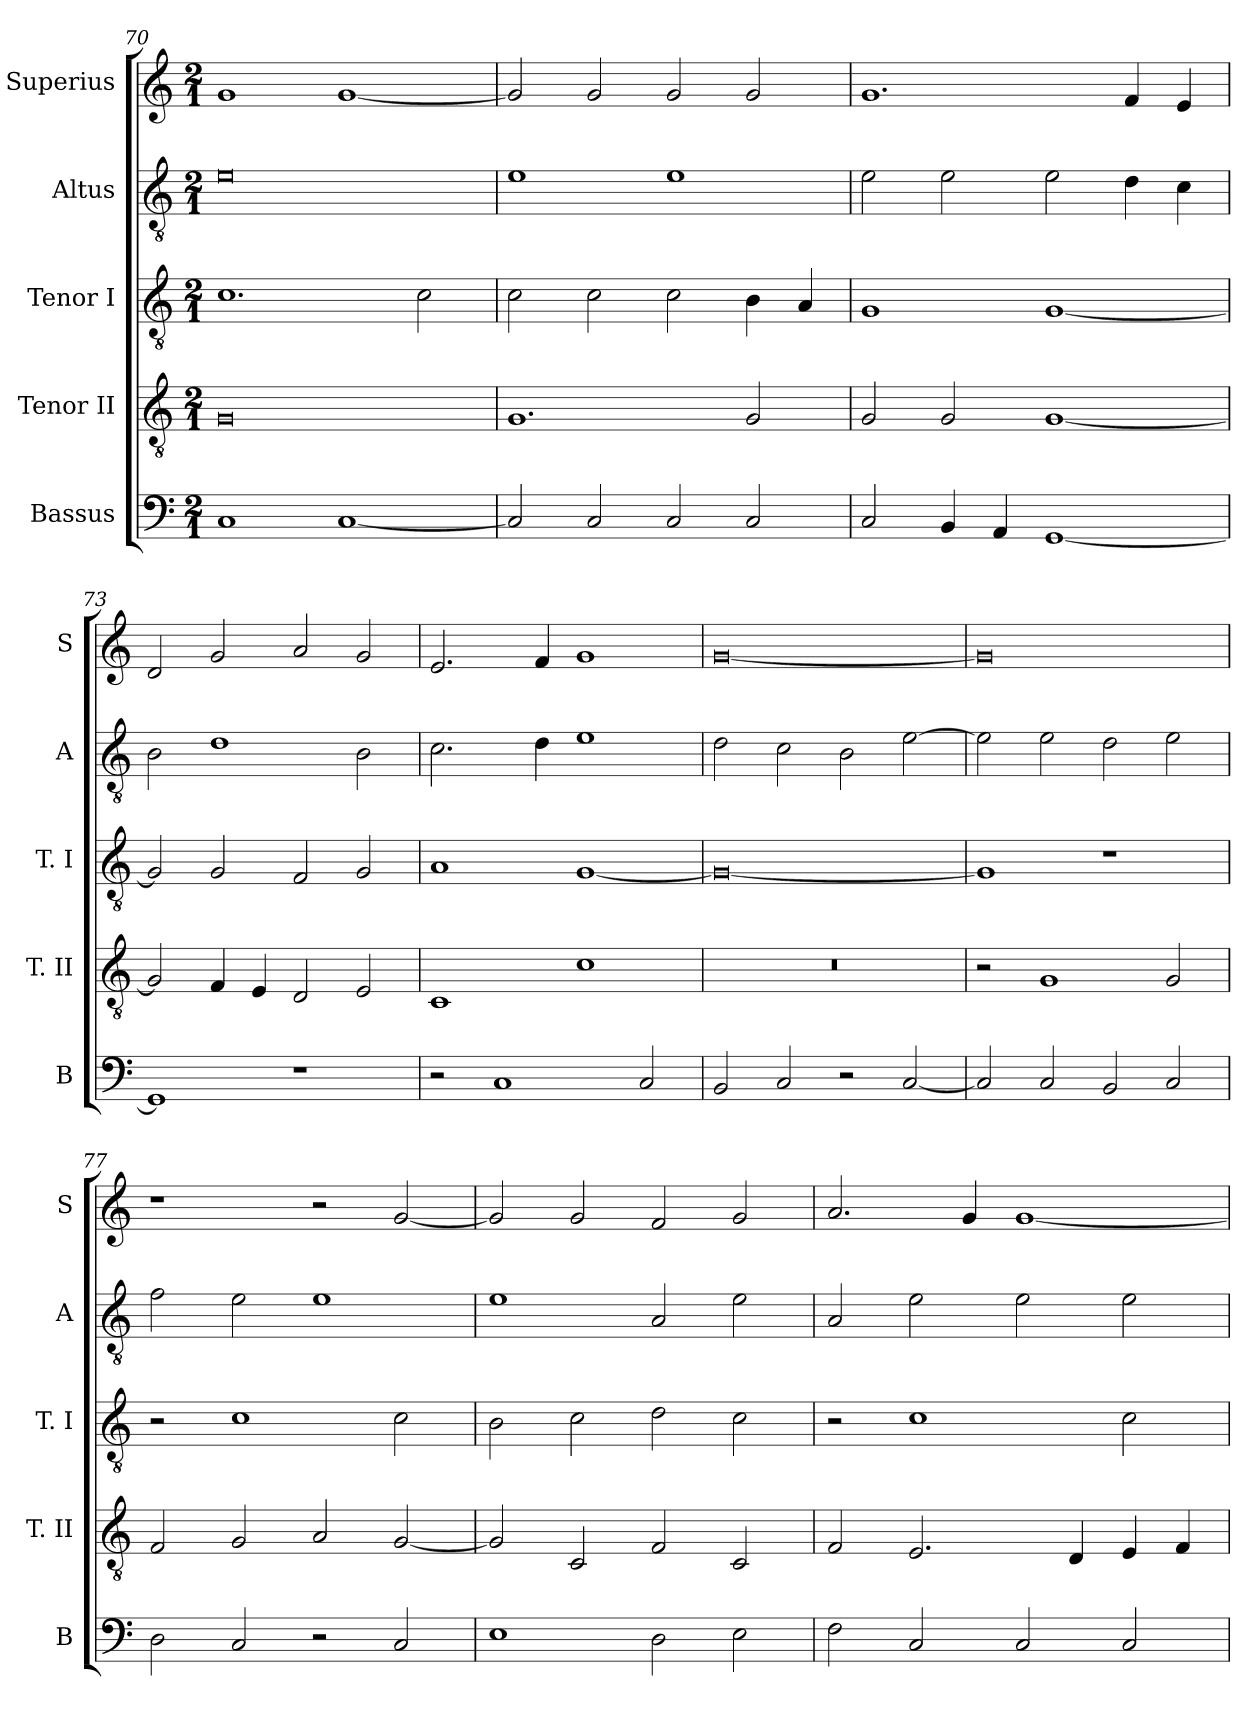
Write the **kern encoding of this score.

**kern	**kern	**kern	**kern	**kern
*part5	*part4	*part3	*part2	*part1
*staff5	*staff4	*staff3	*staff2	*staff1
*I"Bassus	*I"Tenor II	*I"Tenor I	*I"Altus	*I"Superius
*I'B	*I'T. II	*I'T. I	*I'A	*I'S
*clefF4	*clefGv2	*clefGv2	*clefGv2	*clefG2
*k[]	*k[]	*k[]	*k[]	*k[]
*C:	*C:	*C:	*C:	*C:
*M2/1	*M2/1	*M2/1	*M2/1	*M2/1
=70	=70	=70	=70	=70
1C	0G	1.c	0e	1g
[1C	.	.	.	[1g
.	.	2c	.	.
=71	=71	=71	=71	=71
2C]	1.G	2c	1e	2g]
2C	.	2c	.	2g
2C	.	2c	1e	2g
2C	2G	4B	.	2g
.	.	4A	.	.
=72	=72	=72	=72	=72
2C	2G	1G	2e	1.g
4BB	2G	.	2e	.
4AA	.	.	.	.
[1GG	[1G	[1G	2e	.
.	.	.	4d	4f
.	.	.	4c	4e
=73	=73	=73	=73	=73
1GG]	2G]	2G]	2B	2d
.	4F	2G	1d	2g
.	4E	.	.	.
1r	2D	2F	.	2a
.	2E	2G	2B	2g
=74	=74	=74	=74	=74
2r	1C	1A	2.c	2.e
1C	.	.	.	.
.	.	.	4d	4f
.	1c	[1G	1e	1g
2C	.	.	.	.
=75	=75	=75	=75	=75
2BB	0r	0G_	2d	[0g
2C	.	.	2c	.
2r	.	.	2B	.
[2C	.	.	[2e	.
=76	=76	=76	=76	=76
2C]	2r	1G]	2e]	0g]
2C	1G	.	2e	.
2BB	.	1r	2d	.
2C	2G	.	2e	.
=77	=77	=77	=77	=77
2D	2F	2r	2f	1r
2C	2G	1c	2e	.
2r	2A	.	1e	2r
2C	[2G	2c	.	[2g
=78	=78	=78	=78	=78
1E	2G]	2B	1e	2g]
.	2C	2c	.	2g
2D	2F	2d	2A	2f
2E	2C	2c	2e	2g
=79	=79	=79	=79	=79
2F	2F	2r	2A	2.a
2C	2.E	1c	2e	.
.	.	.	.	4g
2C	.	.	2e	[1g
.	4D	.	.	.
2C	4E	2c	2e	.
.	4F	.	.	.
=	=	=	=	=
*-	*-	*-	*-	*-
